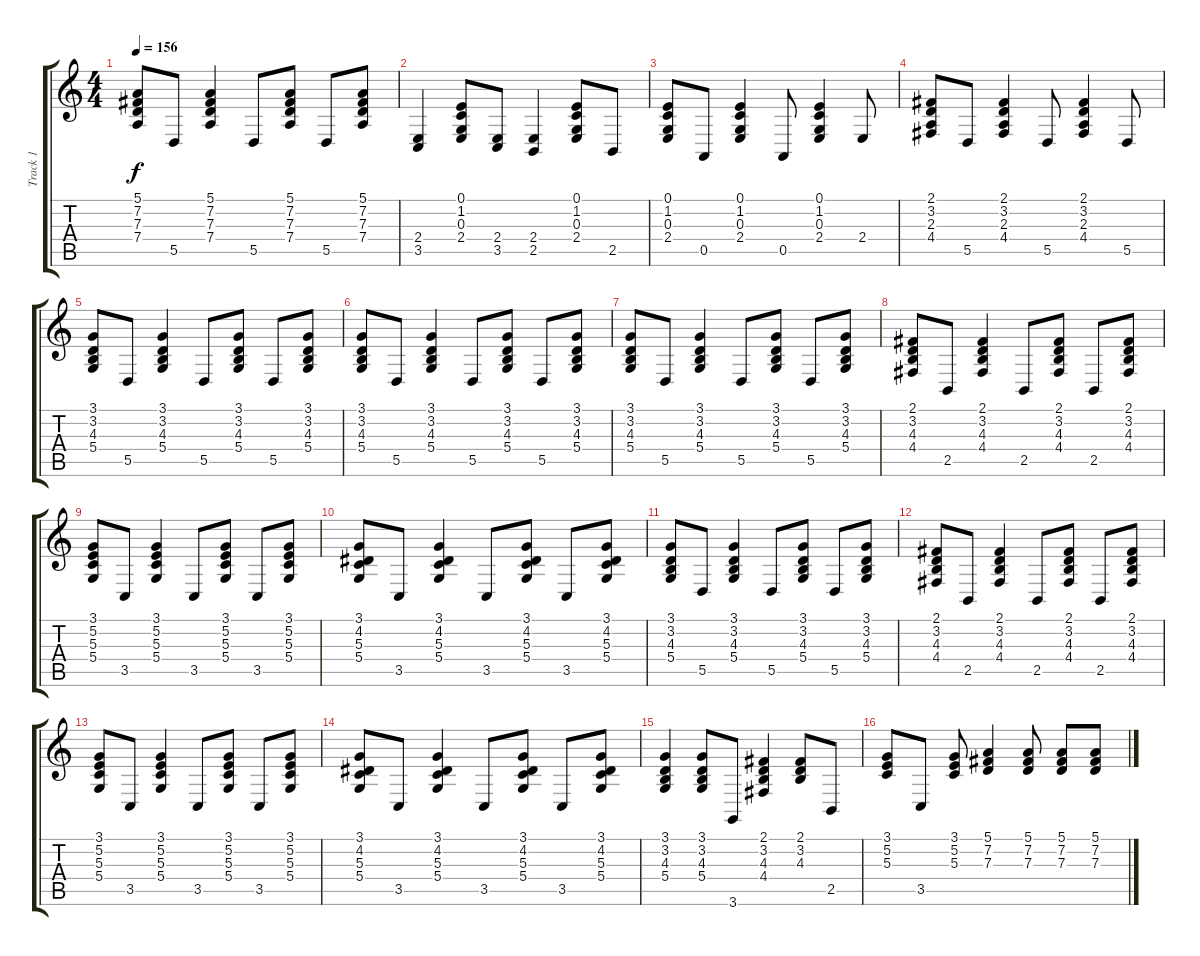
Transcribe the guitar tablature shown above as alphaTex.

\track ("Track 1" "Track 1") {instrument acousticgrandpiano}
\staff {score tabs}
\tuning (E4 B3 G3 D3 A2 E2) {hide}
\ts (4 4)
\tempo 156
\clef g2
\ks c
(5.1 7.2 7.3 7.4).8{dy f} 5.5.8 (5.1 7.2 7.3 7.4).4 5.5.8 (5.1 7.2 7.3 7.4).8 5.5.8 (5.1 7.2 7.3 7.4).8 |
(2.4 3.5).4 (0.1 1.2 0.3 2.4).8 (2.4 3.5).8 (2.4 2.5).4 (0.1 1.2 0.3 2.4).8 2.5.8 |
(0.1 1.2 0.3 2.4).8 0.5.8 (0.1 1.2 0.3 2.4).4 0.5.8 (0.1 1.2 0.3 2.4).4 2.4.8 |
(2.1 3.2 2.3 4.4).8 5.5.8 (2.1 3.2 2.3 4.4).4 5.5.8 (2.1 3.2 2.3 4.4).4 5.5.8 |
(3.1 3.2 4.3 5.4).8 5.5.8 (3.1 3.2 4.3 5.4).4 5.5.8 (3.1 3.2 4.3 5.4).8 5.5.8 (3.1 3.2 4.3 5.4).8 |
(3.1 3.2 4.3 5.4).8 5.5.8 (3.1 3.2 4.3 5.4).4 5.5.8 (3.1 3.2 4.3 5.4).8 5.5.8 (3.1 3.2 4.3 5.4).8 |
(3.1 3.2 4.3 5.4).8 5.5.8 (3.1 3.2 4.3 5.4).4 5.5.8 (3.1 3.2 4.3 5.4).8 5.5.8 (3.1 3.2 4.3 5.4).8 |
(2.1 3.2 4.3 4.4).8 2.5.8 (2.1 3.2 4.3 4.4).4 2.5.8 (2.1 3.2 4.3 4.4).8 2.5.8 (2.1 3.2 4.3 4.4).8 |
(3.1 5.2 5.3 5.4).8 3.5.8 (3.1 5.2 5.3 5.4).4 3.5.8 (3.1 5.2 5.3 5.4).8 3.5.8 (3.1 5.2 5.3 5.4).8 |
(3.1 4.2 5.3 5.4).8 3.5.8 (3.1 4.2 5.3 5.4).4 3.5.8 (3.1 4.2 5.3 5.4).8 3.5.8 (3.1 4.2 5.3 5.4).8 |
(3.1 3.2 4.3 5.4).8 5.5.8 (3.1 3.2 4.3 5.4).4 5.5.8 (3.1 3.2 4.3 5.4).8 5.5.8 (3.1 3.2 4.3 5.4).8 |
(2.1 3.2 4.3 4.4).8 2.5.8 (2.1 3.2 4.3 4.4).4 2.5.8 (2.1 3.2 4.3 4.4).8 2.5.8 (2.1 3.2 4.3 4.4).8 |
(3.1 5.2 5.3 5.4).8 3.5.8 (3.1 5.2 5.3 5.4).4 3.5.8 (3.1 5.2 5.3 5.4).8 3.5.8 (3.1 5.2 5.3 5.4).8 |
(3.1 4.2 5.3 5.4).8 3.5.8 (3.1 4.2 5.3 5.4).4 3.5.8 (3.1 4.2 5.3 5.4).8 3.5.8 (3.1 4.2 5.3 5.4).8 |
(3.1 3.2 4.3 5.4).4 (3.1 3.2 4.3 5.4).8 3.6.8 (2.1 3.2 4.3 4.4).4 (2.1 3.2 4.3).8 2.5.8 |
(3.1 5.2 5.3).8 3.5.8 (3.1 5.2 5.3).8 (5.1 7.2 7.3).4 (5.1 7.2 7.3).8 (5.1 7.2 7.3).8 (5.1 7.2 7.3).8
